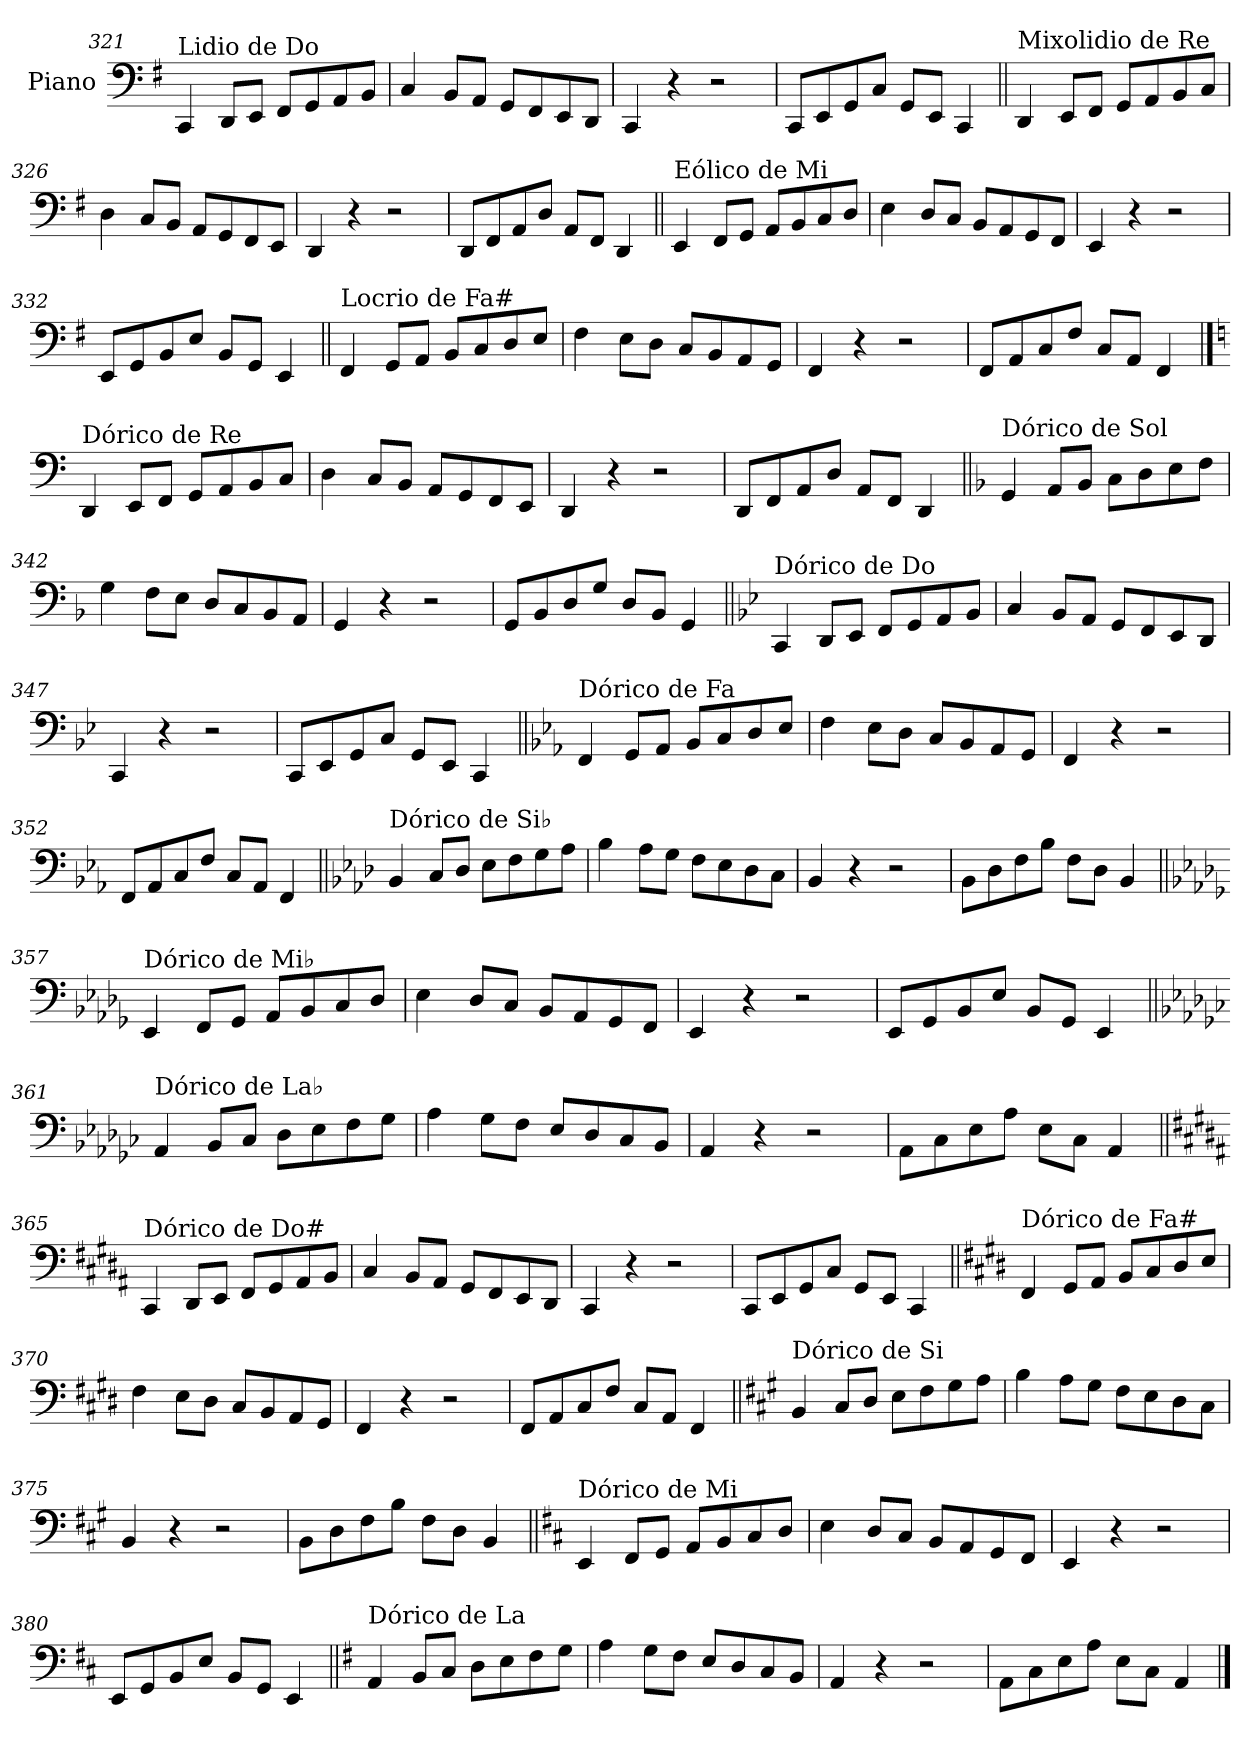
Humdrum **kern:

**kern
*part1
*staff1
*I"Piano
*I'Pno.
!!LO:LB:g=z
*clefF4
*k[f#]
=321
!LO:TX:a:t=Lidio de Do
4CC/
8DD/L
8EE/J
8FF#/L
8GG/
8AA/
8BB/J
=322
4C/
8BB/L
8AA/J
8GG/L
8FF#/
8EE/
8DD/J
=323
4CC/
4r
2r
=324
8CC/L
8EE/
8GG/
8C/J
8GG/L
8EE/J
4CC/
!!LO:LB:g=z
=325||
!LO:TX:a:t=Mixolidio de Re
4DD/
8EE/L
8FF#/J
8GG/L
8AA/
8BB/
8C/J
=326
4D\
8C/L
8BB/J
8AA/L
8GG/
8FF#/
8EE/J
=327
4DD/
4r
2r
=328
8DD/L
8FF#/
8AA/
8D/J
8AA/L
8FF#/J
4DD/
!!LO:LB:g=z
=329||
!LO:TX:a:t=Eólico de Mi
4EE/
8FF#/L
8GG/J
8AA/L
8BB/
8C/
8D/J
=330
4E\
8D/L
8C/J
8BB/L
8AA/
8GG/
8FF#/J
=331
4EE/
4r
2r
=332
8EE/L
8GG/
8BB/
8E/J
8BB/L
8GG/J
4EE/
!!LO:LB:g=z
=333||
!LO:TX:a:t=Locrio de Fa#
4FF#/
8GG/L
8AA/J
8BB/L
8C/
8D/
8E/J
=334
4F#\
8E\L
8D\J
8C/L
8BB/
8AA/
8GG/J
=335
4FF#/
4r
2r
=336
8FF#/L
8AA/
8C/
8F#/J
8C/L
8AA/J
4FF#/
!!LO:PB:g=z
==337
*k[]
!LO:TX:a:t=Dórico de Re
4DD/
8EE/L
8FF/J
8GG/L
8AA/
8BB/
8C/J
=338
4D\
8C/L
8BB/J
8AA/L
8GG/
8FF/
8EE/J
=339
4DD/
4r
2r
=340
8DD/L
8FF/
8AA/
8D/J
8AA/L
8FF/J
4DD/
!!LO:LB:g=z
=341||
*k[b-]
!LO:TX:a:t=Dórico de Sol
4GG/
8AA/L
8BB-/J
8C\L
8D\
8E\
8F\J
=342
4G\
8F\L
8E\J
8D/L
8C/
8BB-/
8AA/J
=343
4GG/
4r
2r
=344
8GG/L
8BB-/
8D/
8G/J
8D/L
8BB-/J
4GG/
!!LO:LB:g=z
=345||
*k[b-e-]
!LO:TX:a:t=Dórico de Do
4CC/
8DD/L
8EE-/J
8FF/L
8GG/
8AA/
8BB-/J
=346
4C/
8BB-/L
8AA/J
8GG/L
8FF/
8EE-/
8DD/J
=347
4CC/
4r
2r
=348
8CC/L
8EE-/
8GG/
8C/J
8GG/L
8EE-/J
4CC/
!!LO:LB:g=z
=349||
*k[b-e-a-]
!LO:TX:a:t=Dórico de Fa
4FF/
8GG/L
8AA-/J
8BB-/L
8C/
8D/
8E-/J
=350
4F\
8E-\L
8D\J
8C/L
8BB-/
8AA-/
8GG/J
=351
4FF/
4r
2r
=352
8FF/L
8AA-/
8C/
8F/J
8C/L
8AA-/J
4FF/
!!LO:LB:g=z
=353||
*k[b-e-a-d-]
!LO:TX:a:t=Dórico de Si♭
4BB-/
8C/L
8D-/J
8E-\L
8F\
8G\
8A-\J
=354
4B-\
8A-\L
8G\J
8F\L
8E-\
8D-\
8C\J
=355
4BB-/
4r
2r
=356
8BB-\L
8D-\
8F\
8B-\J
8F\L
8D-\J
4BB-/
!!LO:LB:g=z
=357||
*k[b-e-a-d-g-]
!LO:TX:a:t=Dórico de Mi♭
4EE-/
8FF/L
8GG-/J
8AA-/L
8BB-/
8C/
8D-/J
=358
4E-\
8D-/L
8C/J
8BB-/L
8AA-/
8GG-/
8FF/J
=359
4EE-/
4r
2r
=360
8EE-/L
8GG-/
8BB-/
8E-/J
8BB-/L
8GG-/J
4EE-/
!!LO:LB:g=z
=361||
*k[b-e-a-d-g-c-]
!LO:TX:a:t=Dórico de La♭
4AA-/
8BB-/L
8C-/J
8D-\L
8E-\
8F\
8G-\J
=362
4A-\
8G-\L
8F\J
8E-/L
8D-/
8C-/
8BB-/J
=363
4AA-/
4r
2r
=364
8AA-\L
8C-\
8E-\
8A-\J
8E-\L
8C-\J
4AA-/
!!LO:LB:g=z
=365||
*k[f#c#g#d#a#]
!LO:TX:a:t=Dórico de Do#
4CC#/
8DD#/L
8EE/J
8FF#/L
8GG#/
8AA#/
8BB/J
=366
4C#/
8BB/L
8AA#/J
8GG#/L
8FF#/
8EE/
8DD#/J
=367
4CC#/
4r
2r
=368
8CC#/L
8EE/
8GG#/
8C#/J
8GG#/L
8EE/J
4CC#/
!!LO:LB:g=z
=369||
*k[f#c#g#d#]
!LO:TX:a:t=Dórico de Fa#
4FF#/
8GG#/L
8AA/J
8BB/L
8C#/
8D#/
8E/J
=370
4F#\
8E\L
8D#\J
8C#/L
8BB/
8AA/
8GG#/J
=371
4FF#/
4r
2r
=372
8FF#/L
8AA/
8C#/
8F#/J
8C#/L
8AA/J
4FF#/
!!LO:LB:g=z
=373||
*k[f#c#g#]
!LO:TX:a:t=Dórico de Si
4BB/
8C#/L
8D/J
8E\L
8F#\
8G#\
8A\J
=374
4B\
8A\L
8G#\J
8F#\L
8E\
8D\
8C#\J
=375
4BB/
4r
2r
=376
8BB\L
8D\
8F#\
8B\J
8F#\L
8D\J
4BB/
!!LO:LB:g=z
=377||
*k[f#c#]
!LO:TX:a:t=Dórico de Mi
4EE/
8FF#/L
8GG/J
8AA/L
8BB/
8C#/
8D/J
=378
4E\
8D/L
8C#/J
8BB/L
8AA/
8GG/
8FF#/J
=379
4EE/
4r
2r
=380
8EE/L
8GG/
8BB/
8E/J
8BB/L
8GG/J
4EE/
!!LO:LB:g=z
=381||
*k[f#]
!LO:TX:a:t=Dórico de La
4AA/
8BB/L
8C/J
8D\L
8E\
8F#\
8G\J
=382
4A\
8G\L
8F#\J
8E/L
8D/
8C/
8BB/J
=383
4AA/
4r
2r
=384
8AA\L
8C\
8E\
8A\J
8E\L
8C\J
4AA/
==
*-
